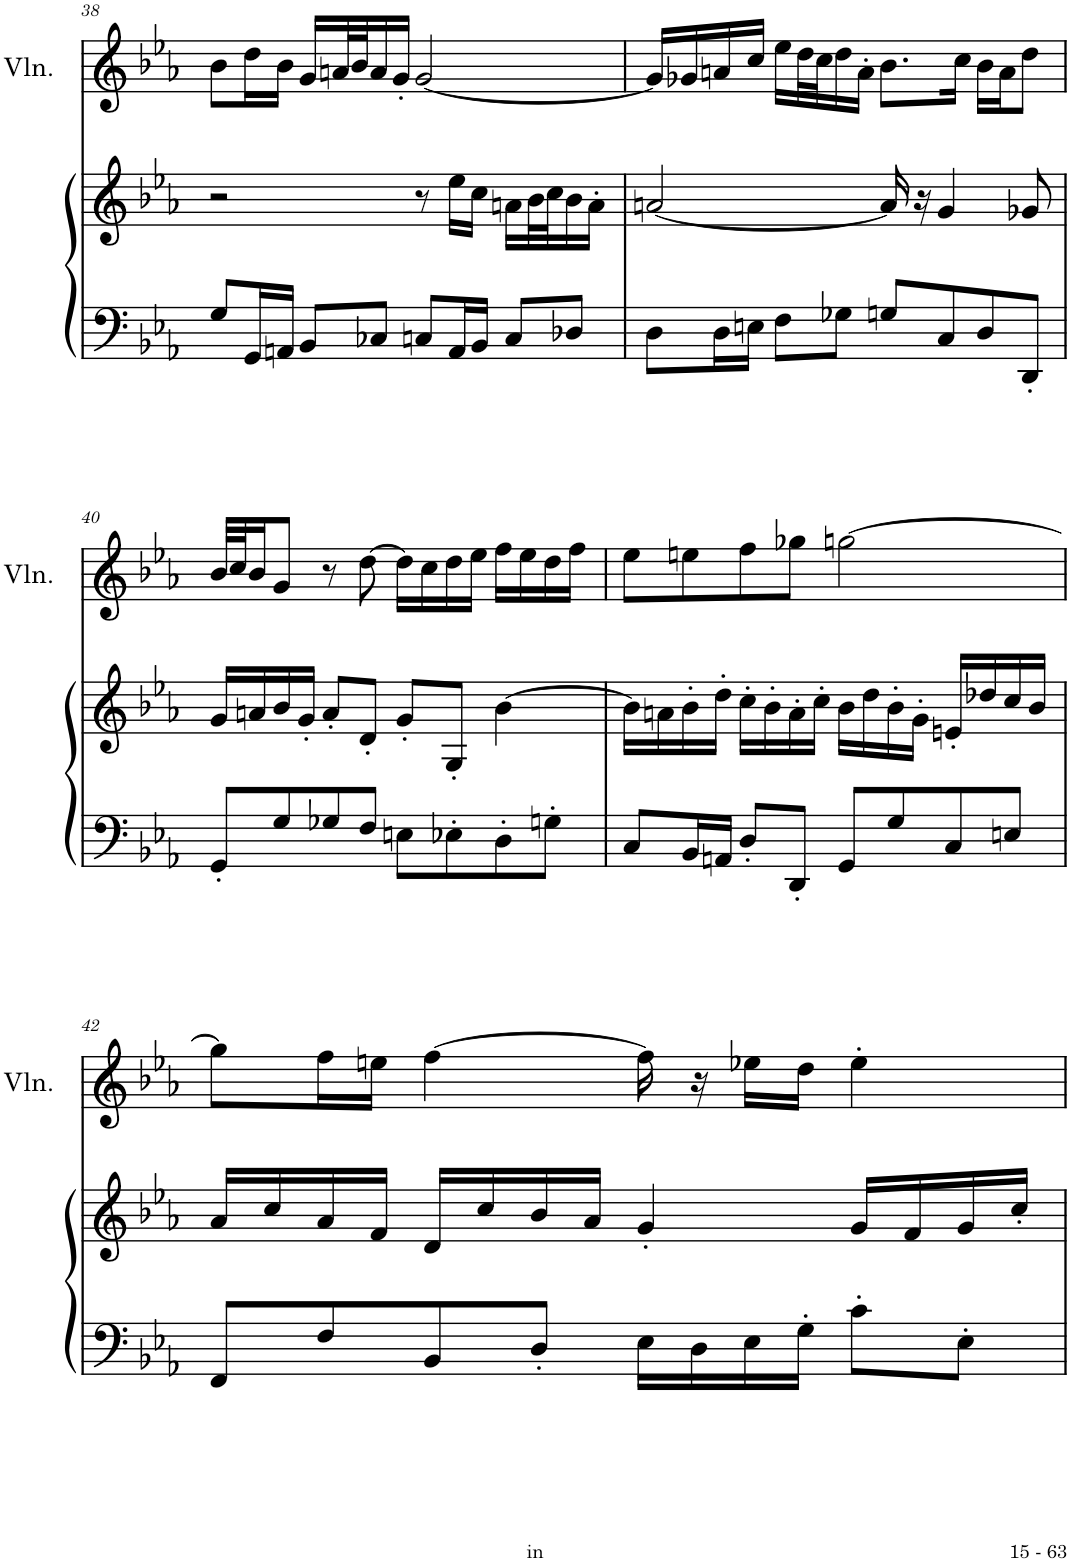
**kern	**kern	**kern
*part3	*part2	*part1
*staff3	*staff2	*staff1
*I"Piano	*I"Piano	*I"Violin
*I'Pno	*I'Pno	*I'Vln.
!!LO:PB:g=z
*clefF4	*clefG2	*clefG2
*k[b-e-a-]	*k[b-e-a-]	*k[b-e-a-]
*M4/4	*M4/4	*M4/4
*met(c)	*met(c)	*met(c)
=38	=38	=38
8G/L	2r	8b-\L
16GG/L	.	16dd\L
16AAn/JJ	.	16b-\JJ
8BB-/L	.	16g/LL
.	.	32an/L
.	.	32b-/J
8C-X/J	.	16a/
.	.	16g'/JJ
8Cn/L	8r	[2g/
16AA/L	16ee-\LL	.
16BB-/JJ	16cc\JJ	.
8C/L	16an\LL	.
.	32b-\L	.
.	32cc\J	.
8D-X/J	16b-\	.
.	16a'\JJ	.
=39	=39	=39
8D\L	[2an/	16g/LL]
.	.	16g-X/
16D\L	.	16an/
16En\JJ	.	16cc/JJ
8F\L	.	16ee-\LL
.	.	32dd\L
.	.	32cc\J
8G-X\J	.	16dd\
.	.	16a'\JJ
8Gn/L	16a/]	8.b-\L
.	16r	.
8C/	4g/	.
.	.	16cc\Jk
8D/	.	16b-\LL
.	.	16a\J
8DD'/J	8g-X/	8dd\J
!!LO:LB:g=z
=40	=40	=40
8GG'/L	16g/LL	32b-/LLL
.	.	32cc/J
.	16an/	16b-/J
8G/	16b-/	8g/J
.	16g'/JJ	.
8G-X/	8a'/L	8r
8F/J	8d'/J	[8dd\
8En\L	8g'/L	16dd\LL]
.	.	16cc\
8E-X'\	8G'/J	16dd\
.	.	16ee-\JJ
8D'\	[4b-\	16ff\LL
.	.	16ee-\
8Gn'\J	.	16dd\
.	.	16ff\JJ
=41	=41	=41
8C/L	16b-\LL]	8ee-\L
.	16an\	.
16BB-/L	16b-'\	8een\
16AAn/JJ	16dd'\JJ	.
8D'/L	16cc'\LL	8ff\
.	16b-'\	.
8DD'/J	16a'\	8gg-X\J
.	16cc'\JJ	.
8GG/L	16b-\LL	[2ggn\
.	16dd\	.
8G/	16b-'\	.
.	16g'\JJ	.
8C/	16en'/LL	.
.	16dd-X/	.
8En/J	16cc/	.
.	16b-/JJ	.
!!LO:LB:g=z
=42	=42	=42
8FF/L	16a-/LL	8gg\L]
.	16cc/	.
8F/	16a-/	16ff\L
.	16f/JJ	16een\JJ
8BB-/	16d/LL	[4ff\
.	16cc/	.
8D'/J	16b-/	.
.	16a-/JJ	.
16E-\LL	4g'/	16ff\]
16D\	.	16r
16E-\	.	16ee-X\LL
16G'\JJ	.	16dd\JJ
8c'\L	16g/LL	4ee-'\
.	16f/	.
8E-'\J	16g/	.
.	16cc'/JJ	.
=	=	=
*-	*-	*-
